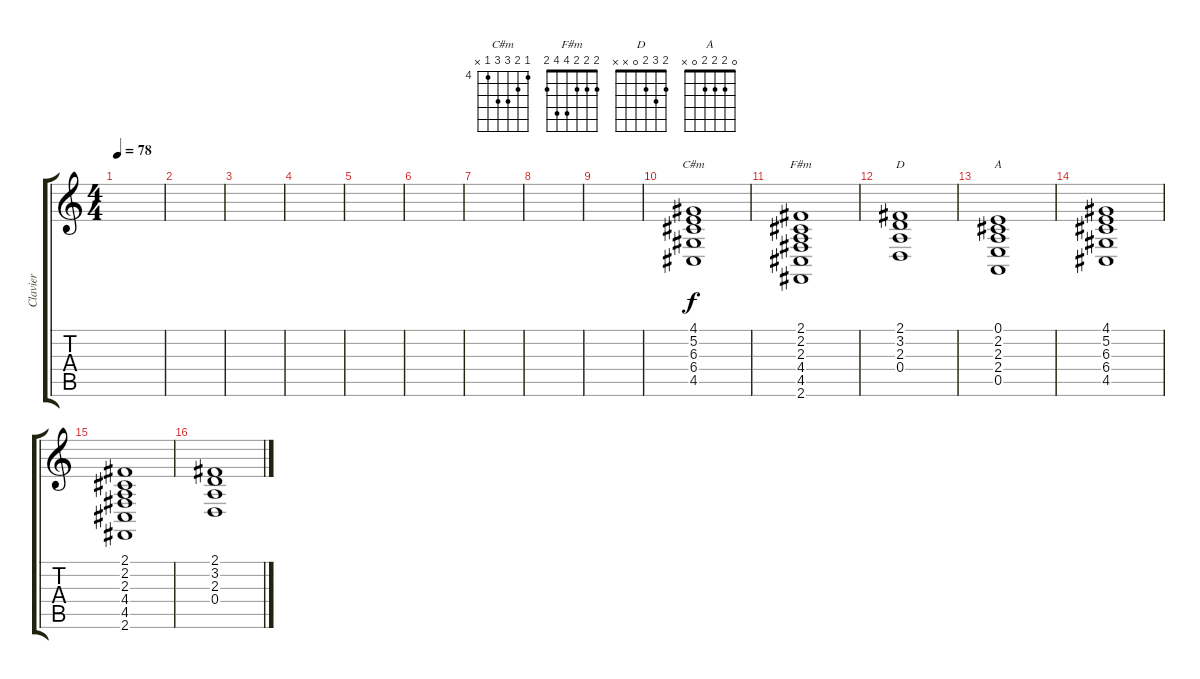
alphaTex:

\track ("Clavier" "Clavier") {instrument pad6metallic}
\staff {score tabs}
\tuning (E4 B3 G3 D3 A2 E2) {hide}
\chord ("C#m" 4 5 6 6 4 x) {firstfret 4}
\chord ("F#m" 2 2 2 4 4 2)
\chord ("D" 2 3 2 0 x x)
\chord ("A" 0 2 2 2 0 x)
\ts (4 4)
\tempo 78
\clef g2
\ks c
|
|
|
|
|
|
|
|
|
(4.1 5.2 6.3 6.4 4.5).1{ch "C#m" volume 10} |
(2.1 2.2 2.3 4.4 4.5 2.6).1{ch "F#m"} |
(2.1 3.2 2.3 0.4).1{ch "D"} |
(0.1 2.2 2.3 2.4 0.5).1{ch "A"} |
(4.1 5.2 6.3 6.4 4.5).1 |
(2.1 2.2 2.3 4.4 4.5 2.6).1 |
(2.1 3.2 2.3 0.4).1
